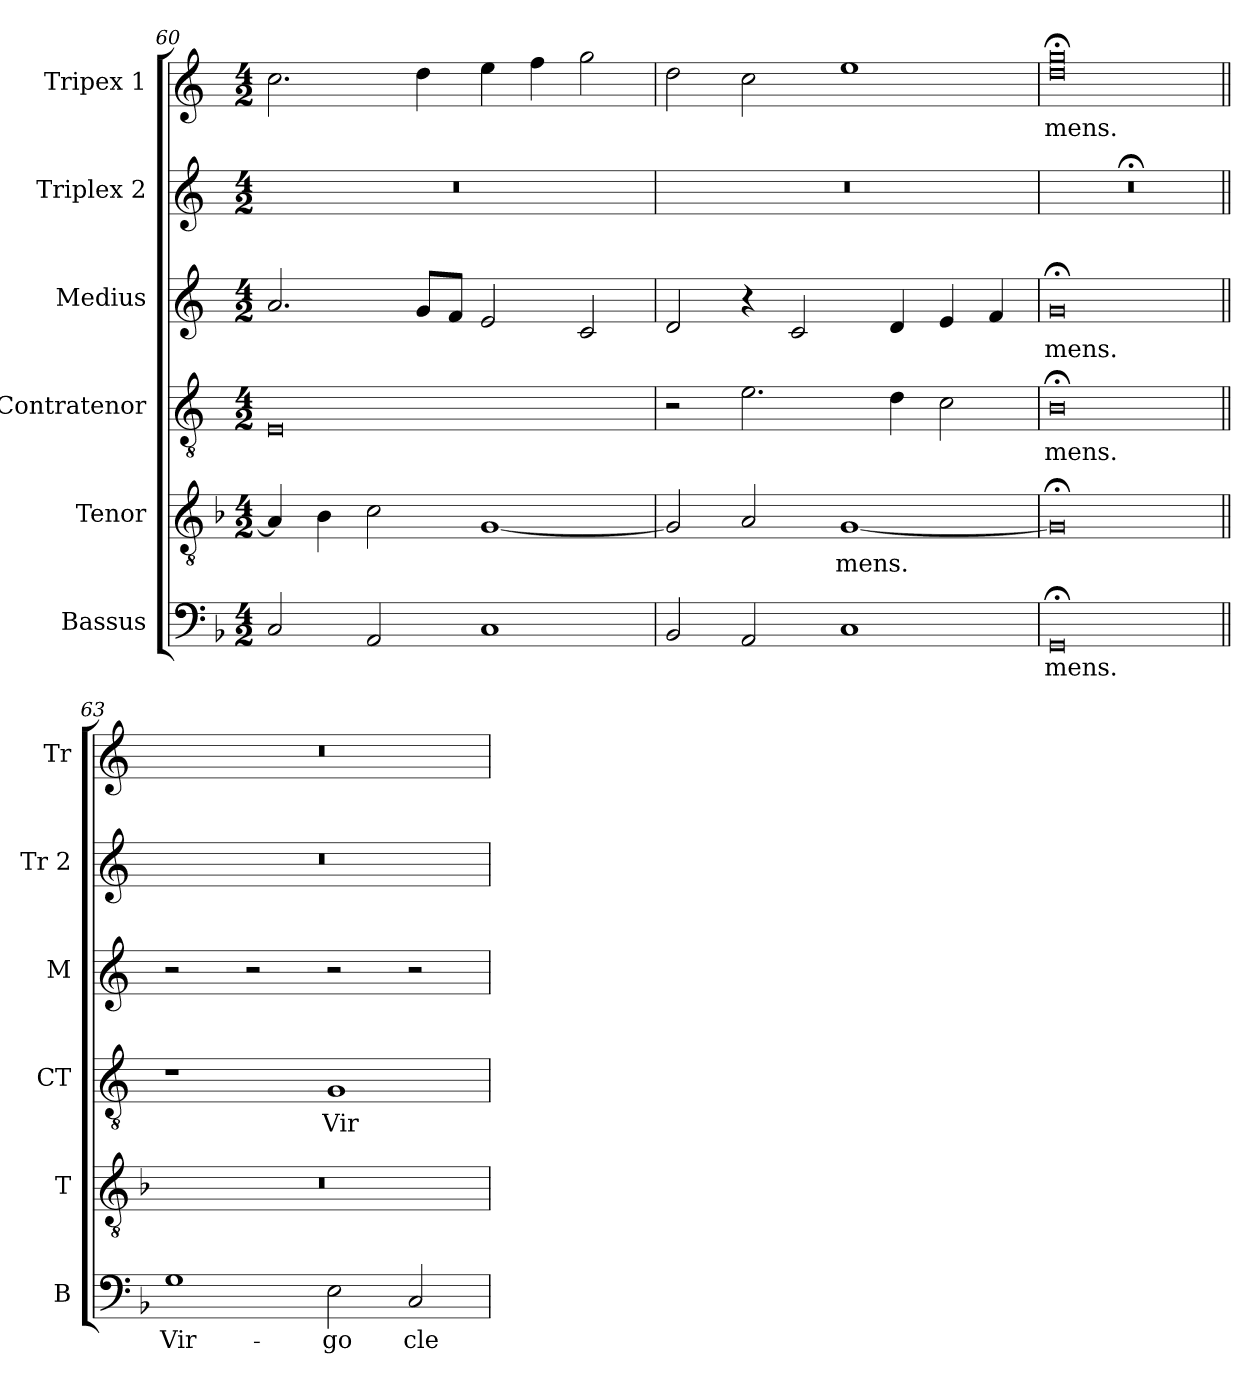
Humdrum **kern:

**kern	**text	**kern	**text	**kern	**text	**kern	**text	**kern	**kern	**text
*part6	*part6	*part5	*part5	*part4	*part4	*part3	*part3	*part2	*part1	*part1
*staff6	*staff6	*staff5	*staff5	*staff4	*staff4	*staff3	*staff3	*staff2	*staff1	*staff1
*I"Bassus	*	*I"Tenor	*	*I"Contratenor	*	*I"Medius	*	*I"Triplex 2	*I"Tripex 1	*
*I'B	*	*I'T	*	*I'CT	*	*I'M	*	*I'Tr 2	*I'Tr	*
*clefF4	*	*clefGv2	*	*clefGv2	*	*clefG2	*	*clefG2	*clefG2	*
*	*	*ITrd7c12	*	*ITrd7c12	*	*	*	*	*	*
*k[b-]	*	*k[b-]	*	*k[]	*	*k[]	*	*k[]	*k[]	*
*F:	*	*F:	*	*C:	*	*C:	*	*C:	*C:	*
*M4/2	*	*M4/2	*	*M4/2	*	*M4/2	*	*M4/2	*M4/2	*
=60	=60	=60	=60	=60	=60	=60	=60	=60	=60	=60
!	!	!	!	!	!	!	!	!LO:N:vis=1	!	!
2Ci/	.	4AAi/]	.	0EEi	.	2.ai/	.	0r	2.cci\	.
.	.	4BB-i\	.	.	.	.	.	.	.	.
2AAi/	.	2Ci\	.	.	.	.	.	.	.	.
.	.	.	.	.	.	8gi/L	.	.	4ddi\	.
.	.	.	.	.	.	8fi/J	.	.	.	.
1Ci	.	[<1GGi	.	.	.	2ei/	.	.	4eei\	.
.	.	.	.	.	.	.	.	.	4ffi\	.
.	.	.	.	.	.	2ci/	.	.	2ggi\	.
=61	=61	=61	=61	=61	=61	=61	=61	=61	=61	=61
!	!	!	!	!	!	!	!	!LO:N:vis=1	!	!
2BB-i/	.	2GGi/]	.	2r	.	2di/	.	0r	2ddi\	.
2AAi/	.	2AAi/	.	2.Ei\	.	4r	.	.	2cci\	.
.	.	.	.	.	.	2ci/	.	.	.	.
!	!	!	!LO:LY:b:color=#000000	!	!	!	!	!	!	!
1Ci	.	[<1GGi	-mens.	.	.	.	.	.	1eei	.
.	.	.	.	4Di\	.	4di/	.	.	.	.
.	.	.	.	2Ci\	.	4ei/	.	.	.	.
.	.	.	.	.	.	4fi/	.	.	.	.
=62	=62	=62	=62	=62	=62	=62	=62	=62	=62	=62
!	!LO:LY:b:color=#000000	!	!	!	!	!	!	!	!	!
!	!	!	!	!	!LO:LY:b:color=#000000	!	!	!	!	!
!	!	!	!	!	!	!	!LO:LY:b:color=#000000	!	!	!
!	!	!	!	!	!	!	!	!	!	!LO:LY:b:color=#000000
0GG;i	-mens.	0GG;i]	.	0BB;i	-mens.	0g;i	-mens.	0r;	0ddi; 0ggi;	-mens.
!!LO:LB:g=z
=63||	=63||	=63||	=63||	=63||	=63||	=63||	=63||	=63||	=63||	=63||
!	!LO:LY:b:color=#FF0000	!LO:N:vis=1	!	!	!	!	!	!LO:N:vis=1	!LO:N:vis=1	!
1Gi	Vir-	0r	.	1r	.	2r	.	0r	0r	.
.	.	.	.	.	.	2r	.	.	.	.
!	!LO:LY:b:color=#FF0000	!	!	!	!	!	!	!	!	!
!	!	!	!	!	!LO:LY:b:color=#FF0000	!	!	!	!	!
2Ei\	-go	.	.	1GGi	Vir-	2r	.	.	.	.
!	!LO:LY:b:color=#FF0000	!	!	!	!	!	!	!	!	!
2Ci/	cle-	.	.	.	.	2r	.	.	.	.
=	=	=	=	=	=	=	=	=	=	=
*-	*-	*-	*-	*-	*-	*-	*-	*-	*-	*-
